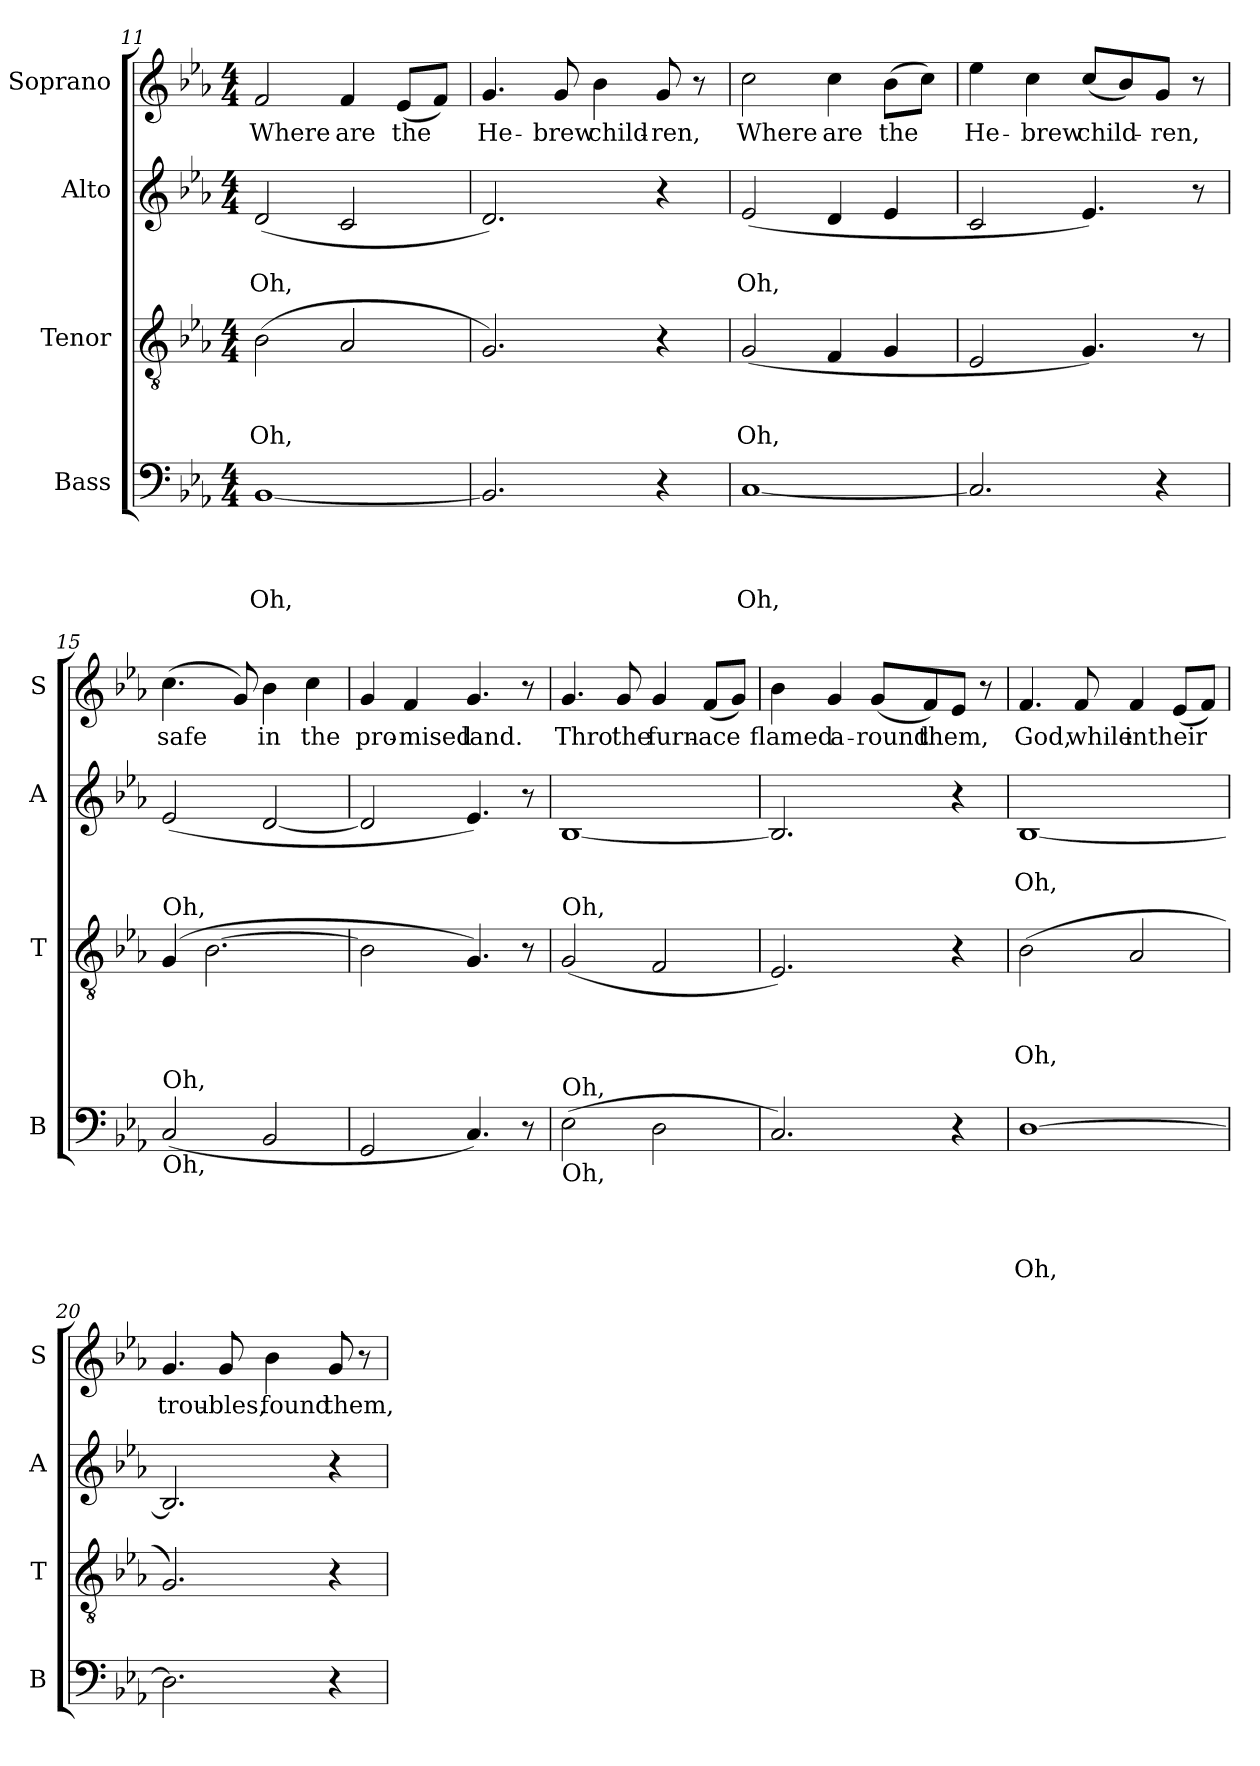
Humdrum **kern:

**kern	**text	**text	**text	**text	**kern	**text	**text	**text	**kern	**text	**text	**kern	**text
*part4	*part4	*part4	*part4	*part4	*part3	*part3	*part3	*part3	*part2	*part2	*part2	*part1	*part1
*staff4	*staff4	*staff4	*staff4	*staff4	*staff3	*staff3	*staff3	*staff3	*staff2	*staff2	*staff2	*staff1	*staff1
*I"Bass	*	*	*	*	*I"Tenor	*	*	*	*I"Alto	*	*	*I"Soprano	*
*I'B	*	*	*	*	*I'T	*	*	*	*I'A	*	*	*I'S	*
*clefF4	*	*	*	*	*clefGv2	*	*	*	*clefG2	*	*	*clefG2	*
*k[b-e-a-]	*	*	*	*	*k[b-e-a-]	*	*	*	*k[b-e-a-]	*	*	*k[b-e-a-]	*
*E-:	*	*	*	*	*E-:	*	*	*	*E-:	*	*	*E-:	*
*M4/4	*	*	*	*	*M4/4	*	*	*	*M4/4	*	*	*M4/4	*
=11	=11	=11	=11	=11	=11	=11	=11	=11	=11	=11	=11	=11	=11
!	!	!	!	!LO:LY:b	!	!	!	!LO:LY:b	!	!	!LO:LY:b	!	!LO:LY:b
[<1BB-	.	.	.	Oh,	(>2B-\	.	.	Oh,	(<2d/	.	Oh,	2f/	Where
!	!	!	!	!	!	!	!	!	!	!	!	!	!LO:LY:b
.	.	.	.	.	2A-/	.	.	.	2c/	.	.	4f/	are
!	!	!	!	!	!	!	!	!	!	!	!	!	!LO:LY:b
.	.	.	.	.	.	.	.	.	.	.	.	(<8e-/L	the
.	.	.	.	.	.	.	.	.	.	.	.	8f/J)	.
=12	=12	=12	=12	=12	=12	=12	=12	=12	=12	=12	=12	=12	=12
!	!	!	!	!	!	!	!	!	!	!	!	!	!LO:LY:b
2.BB-/]	.	.	.	.	2.G/)	.	.	.	2.d/)	.	.	4.g/	He-
!	!	!	!	!	!	!	!	!	!	!	!	!	!LO:LY:b
.	.	.	.	.	.	.	.	.	.	.	.	8g/	-brew
!	!	!	!	!	!	!	!	!	!	!	!	!	!LO:LY:b
.	.	.	.	.	.	.	.	.	.	.	.	4b-\	child-
!	!	!	!	!	!	!	!	!	!	!	!	!	!LO:LY:b:rj
4r	.	.	.	.	4r	.	.	.	4r	.	.	8g/	-ren,
.	.	.	.	.	.	.	.	.	.	.	.	8r	.
=13	=13	=13	=13	=13	=13	=13	=13	=13	=13	=13	=13	=13	=13
!	!	!	!	!LO:LY:b	!	!	!	!LO:LY:b	!	!	!LO:LY:b	!	!LO:LY:b
[>1C	.	.	.	Oh,	(<2G/	.	.	Oh,	(<2e-/	.	Oh,	2cc\	Where
!	!	!	!	!	!	!	!	!	!	!	!	!	!LO:LY:b
.	.	.	.	.	4F/	.	.	.	4d/	.	.	4cc\	are
!	!	!	!	!	!	!	!	!	!	!	!	!	!LO:LY:b
.	.	.	.	.	4G/	.	.	.	4e-/	.	.	(>8b-\L	the
.	.	.	.	.	.	.	.	.	.	.	.	8cc\J)	.
!!LO:PB:g=z
=14	=14	=14	=14	=14	=14	=14	=14	=14	=14	=14	=14	=14	=14
!	!	!	!	!	!	!	!	!	!	!	!	!	!LO:LY:b
2.C/]	.	.	.	.	2E-/	.	.	.	2c/	.	.	4ee-\	He-
!	!	!	!	!	!	!	!	!	!	!	!	!	!LO:LY:b
.	.	.	.	.	.	.	.	.	.	.	.	4cc\	-brew
!	!	!	!	!	!	!	!	!	!	!	!	!	!LO:LY:b
.	.	.	.	.	4.G/)	.	.	.	4.e-/)	.	.	(<8cc/L	child-
.	.	.	.	.	.	.	.	.	.	.	.	8b-/)	.
!	!	!	!	!	!	!	!	!	!	!	!	!	!LO:LY:b
4r	.	.	.	.	.	.	.	.	.	.	.	8g/J	-ren,
.	.	.	.	.	8r	.	.	.	8r	.	.	8r	.
=15	=15	=15	=15	=15	=15	=15	=15	=15	=15	=15	=15	=15	=15
!	!	!	!	!	!LO:TX:a:t=Oh,	!	!	!	!	!	!	!	!
!LO:TX:b:t=Oh,	!	!	!	!	!	!	!	!	!	!	!	!	!
!LO:TX:a:t=Oh,	!	!	!	!	!	!	!	!	!	!	!	!	!
!	!	!	!	!	!	!	!	!	!	!	!	!	!LO:LY:b
(<2C/	.	.	.	.	(4G/	.	.	.	(<2e-/	.	.	(>4.cc\	safe
.	.	.	.	.	[>2.B-\	.	.	.	.	.	.	.	.
.	.	.	.	.	.	.	.	.	.	.	.	8g/)	.
!	!	!	!	!	!	!	!	!	!	!	!	!	!LO:LY:b
2BB-/	.	.	.	.	.	.	.	.	[<2d/	.	.	4b-\	in
!	!	!	!	!	!	!	!	!	!	!	!	!	!LO:LY:b
.	.	.	.	.	.	.	.	.	.	.	.	4cc\	the
=16	=16	=16	=16	=16	=16	=16	=16	=16	=16	=16	=16	=16	=16
!	!	!	!	!	!	!	!	!	!	!	!	!	!LO:LY:b
2GG/	.	.	.	.	2B-\]	.	.	.	2d/]	.	.	4g/	pro-
!	!	!	!	!	!	!	!	!	!	!	!	!	!LO:LY:b
.	.	.	.	.	.	.	.	.	.	.	.	4f/	-mised
!	!	!	!	!	!	!	!	!	!	!	!	!	!LO:LY:b
4.C/)	.	.	.	.	4.G/)	.	.	.	4.e-/)	.	.	4.g/	land.
8r	.	.	.	.	8r	.	.	.	8r	.	.	8r	.
=17	=17	=17	=17	=17	=17	=17	=17	=17	=17	=17	=17	=17	=17
!	!	!	!	!	!LO:TX:a:t=Oh,	!	!	!	!	!	!	!	!
!LO:TX:b:t=Oh,	!	!	!	!	!	!	!	!	!	!	!	!	!
!LO:TX:a:t=Oh,	!	!	!	!	!	!	!	!	!	!	!	!	!
!	!	!	!	!	!	!	!	!	!	!	!	!	!LO:LY:b
(>2E-\	.	.	.	.	(<2G/	.	.	.	[<1B-	.	.	4.g/	Thro'
!	!	!	!	!	!	!	!	!	!	!	!	!	!LO:LY:b
.	.	.	.	.	.	.	.	.	.	.	.	8g/	the
!	!	!	!	!	!	!	!	!	!	!	!	!	!LO:LY:b
2D\	.	.	.	.	2F/	.	.	.	.	.	.	4g/	furn-
!	!	!	!	!	!	!	!	!	!	!	!	!	!LO:LY:b
.	.	.	.	.	.	.	.	.	.	.	.	(<8f/L	-ace
.	.	.	.	.	.	.	.	.	.	.	.	8g/J)	.
=18	=18	=18	=18	=18	=18	=18	=18	=18	=18	=18	=18	=18	=18
!	!	!	!	!	!	!	!	!	!	!	!	!	!LO:LY:b
2.C/)	.	.	.	.	2.E-/)	.	.	.	2.B-/]	.	.	4b-\	flamed
!	!	!	!	!	!	!	!	!	!	!	!	!	!LO:LY:b
.	.	.	.	.	.	.	.	.	.	.	.	4g/	a-
!	!	!	!	!	!	!	!	!	!	!	!	!	!LO:LY:b
.	.	.	.	.	.	.	.	.	.	.	.	(<8g/L	-round
!	!	!	!	!	!	!	!	!	!	!	!	!	!LO:LY:b
.	.	.	.	.	.	.	.	.	.	.	.	8f/)	them,
4r	.	.	.	.	4r	.	.	.	4r	.	.	8e-/J	.
.	.	.	.	.	.	.	.	.	.	.	.	8r	.
!!LO:LB:g=z
=19	=19	=19	=19	=19	=19	=19	=19	=19	=19	=19	=19	=19	=19
!	!	!	!	!LO:LY:b	!	!	!	!LO:LY:b	!	!	!LO:LY:b	!	!LO:LY:b
[>1D	.	.	.	Oh,	(>2B-\	.	.	Oh,	[<1B-	.	Oh,	4.f/	God,
!	!	!	!	!	!	!	!	!	!	!	!	!	!LO:LY:b
.	.	.	.	.	.	.	.	.	.	.	.	8f/	while
!	!	!	!	!	!	!	!	!	!	!	!	!	!LO:LY:b
.	.	.	.	.	2A-/	.	.	.	.	.	.	4f/	intheir
.	.	.	.	.	.	.	.	.	.	.	.	(<8e-/L	.
.	.	.	.	.	.	.	.	.	.	.	.	8f/J)	.
=20	=20	=20	=20	=20	=20	=20	=20	=20	=20	=20	=20	=20	=20
!	!	!	!	!	!	!	!	!	!	!	!	!	!LO:LY:b
2.D\]	.	.	.	.	2.G/)	.	.	.	2.B-/]	.	.	4.g/	trou-
!	!	!	!	!	!	!	!	!	!	!	!	!	!LO:LY:b:rj
.	.	.	.	.	.	.	.	.	.	.	.	8g/	-bles,
!	!	!	!	!	!	!	!	!	!	!	!	!	!LO:LY:b
.	.	.	.	.	.	.	.	.	.	.	.	4b-\	found
!	!	!	!	!	!	!	!	!	!	!	!	!	!LO:LY:b
4r	.	.	.	.	4r	.	.	.	4r	.	.	8g/	them,
.	.	.	.	.	.	.	.	.	.	.	.	8r	.
=	=	=	=	=	=	=	=	=	=	=	=	=	=
*-	*-	*-	*-	*-	*-	*-	*-	*-	*-	*-	*-	*-	*-
